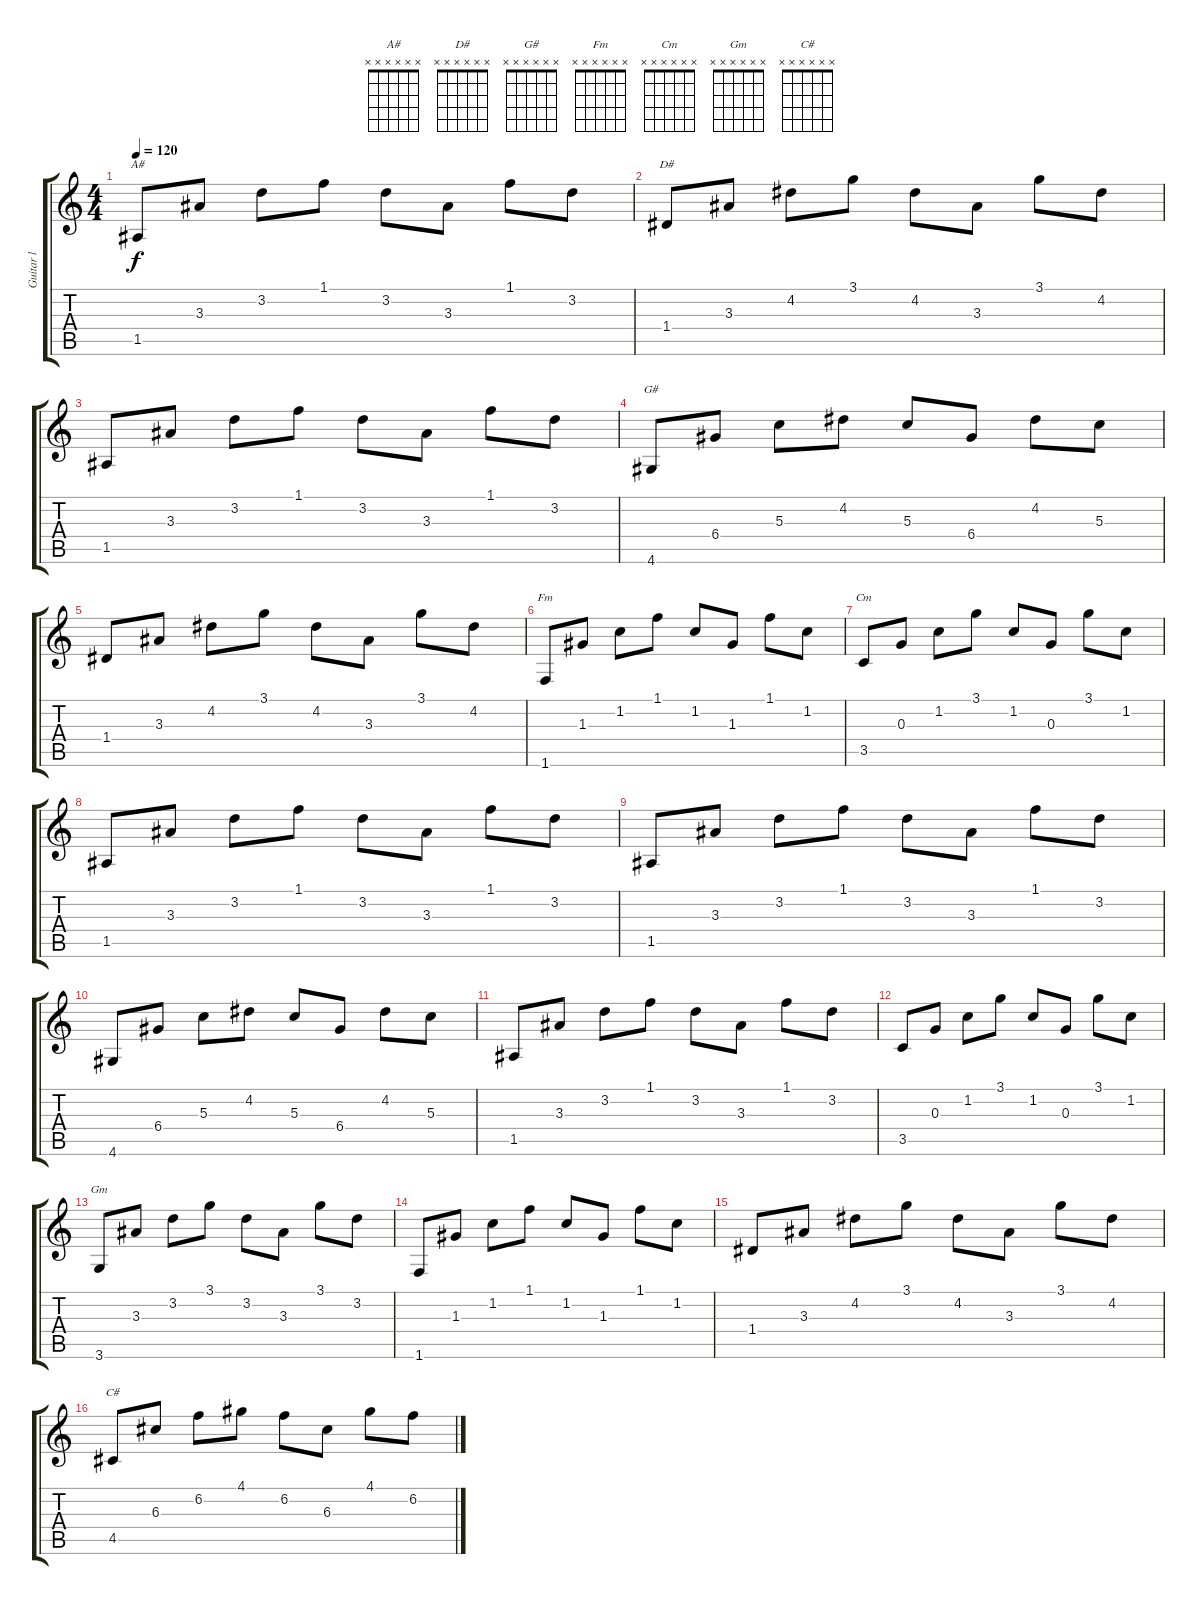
\track ("Guitar l" "Guitar l") {instrument acousticguitarsteel}
\staff {score tabs}
\tuning (E4 B3 G3 D3 A2 E2) {hide}
\chord ("A#" x x x x x x) {firstfret 0}
\chord ("D#" x x x x x x) {firstfret 0}
\chord ("G#" x x x x x x) {firstfret 0}
\chord ("Fm" x x x x x x) {firstfret 0}
\chord ("Cm" x x x x x x) {firstfret 0}
\chord ("Gm" x x x x x x) {firstfret 0}
\chord ("C#" x x x x x x) {firstfret 0}
\ts (4 4)
\tempo 120
\clef g2
\ks c
1.5.8{ch "A#" dy f} 3.3.8 3.2.8 1.1.8 3.2.8 3.3.8 1.1.8 3.2.8 |
1.4.8{ch "D#"} 3.3.8 4.2.8 3.1.8 4.2.8 3.3.8 3.1.8 4.2.8 |
1.5.8 3.3.8 3.2.8 1.1.8 3.2.8 3.3.8 1.1.8 3.2.8 |
4.6.8{ch "G#"} 6.4.8 5.3.8 4.2.8 5.3.8 6.4.8 4.2.8 5.3.8 |
1.4.8 3.3.8 4.2.8 3.1.8 4.2.8 3.3.8 3.1.8 4.2.8 |
1.6.8{ch "Fm"} 1.3.8 1.2.8 1.1.8 1.2.8 1.3.8 1.1.8 1.2.8 |
3.5.8{ch "Cm"} 0.3.8 1.2.8 3.1.8 1.2.8 0.3.8 3.1.8 1.2.8 |
1.5.8 3.3.8 3.2.8 1.1.8 3.2.8 3.3.8 1.1.8 3.2.8 |
1.5.8 3.3.8 3.2.8 1.1.8 3.2.8 3.3.8 1.1.8 3.2.8 |
4.6.8 6.4.8 5.3.8 4.2.8 5.3.8 6.4.8 4.2.8 5.3.8 |
1.5.8 3.3.8 3.2.8 1.1.8 3.2.8 3.3.8 1.1.8 3.2.8 |
3.5.8 0.3.8 1.2.8 3.1.8 1.2.8 0.3.8 3.1.8 1.2.8 |
3.6.8{ch "Gm"} 3.3.8 3.2.8 3.1.8 3.2.8 3.3.8 3.1.8 3.2.8 |
1.6.8 1.3.8 1.2.8 1.1.8 1.2.8 1.3.8 1.1.8 1.2.8 |
1.4.8 3.3.8 4.2.8 3.1.8 4.2.8 3.3.8 3.1.8 4.2.8 |
4.5.8{ch "C#"} 6.3.8 6.2.8 4.1.8 6.2.8 6.3.8 4.1.8 6.2.8
